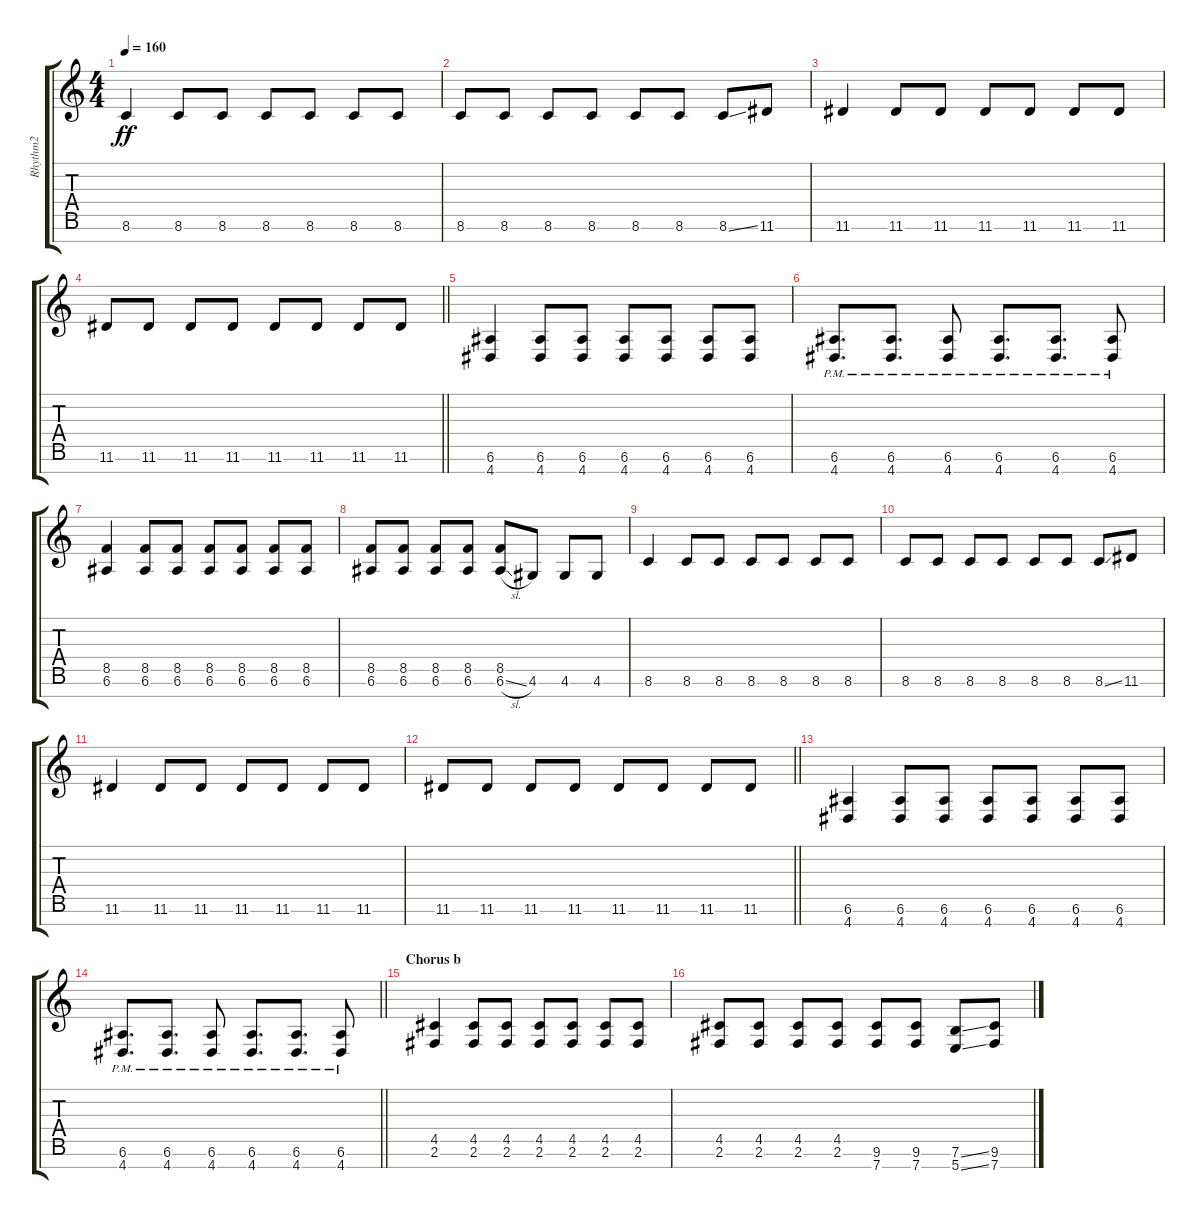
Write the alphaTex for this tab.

\track ("Rhythm2" "Rhythm2") {instrument overdrivenguitar}
\staff {score tabs}
\tuning (E4 B3 G3 D3 A2 E2 B1) {hide}
\ts (4 4)
\tempo 160
\clef g2
\ks c
8.6.4{dy ff} 8.6.8 8.6.8 8.6.8 8.6.8 8.6.8 8.6.8 |
8.6.8 8.6.8 8.6.8 8.6.8 8.6.8 8.6.8 8.6{ss}.8 11.6.8 |
11.6.4 11.6.8 11.6.8 11.6.8 11.6.8 11.6.8 11.6.8 |
\barLineRight lightlight
11.6.8 11.6.8 11.6.8 11.6.8 11.6.8 11.6.8 11.6.8 11.6.8 |
(6.6 4.7).4 (6.6 4.7).8 (6.6 4.7).8 (6.6 4.7).8 (6.6 4.7).8 (6.6 4.7).8 (6.6 4.7).8 |
(6.6{pm} 4.7{pm}).8{d} (6.6{pm} 4.7{pm}).8{d} (6.6{pm} 4.7{pm}).8 (6.6{pm} 4.7{pm}).8{d} (6.6{pm} 4.7{pm}).8{d} (6.6{pm} 4.7{pm}).8 |
(8.5 6.6).4 (8.5 6.6).8 (8.5 6.6).8 (8.5 6.6).8 (8.5 6.6).8 (8.5 6.6).8 (8.5 6.6).8 |
(8.5 6.6).8 (8.5 6.6).8 (8.5 6.6).8 (8.5 6.6).8 (8.5 6.6{sl}).8 4.6.8 4.6.8 4.6.8 |
8.6.4 8.6.8 8.6.8 8.6.8 8.6.8 8.6.8 8.6.8 |
8.6.8 8.6.8 8.6.8 8.6.8 8.6.8 8.6.8 8.6{ss}.8 11.6.8 |
11.6.4 11.6.8 11.6.8 11.6.8 11.6.8 11.6.8 11.6.8 |
\barLineRight lightlight
11.6.8 11.6.8 11.6.8 11.6.8 11.6.8 11.6.8 11.6.8 11.6.8 |
(6.6 4.7).4 (6.6 4.7).8 (6.6 4.7).8 (6.6 4.7).8 (6.6 4.7).8 (6.6 4.7).8 (6.6 4.7).8 |
\barLineRight lightlight
(6.6{pm} 4.7{pm}).8{d} (6.6{pm} 4.7{pm}).8{d} (6.6{pm} 4.7{pm}).8 (6.6{pm} 4.7{pm}).8{d} (6.6{pm} 4.7{pm}).8{d} (6.6{pm} 4.7{pm}).8 |
\section ("" "Chorus b")
(4.5 2.6).4 (4.5 2.6).8 (4.5 2.6).8 (4.5 2.6).8 (4.5 2.6).8 (4.5 2.6).8 (4.5 2.6).8 |
(4.5 2.6).8 (4.5 2.6).8 (4.5 2.6).8 (4.5 2.6).8 (9.6 7.7).8 (9.6 7.7).8 (7.6{ss} 5.7{ss}).8 (9.6 7.7).8
